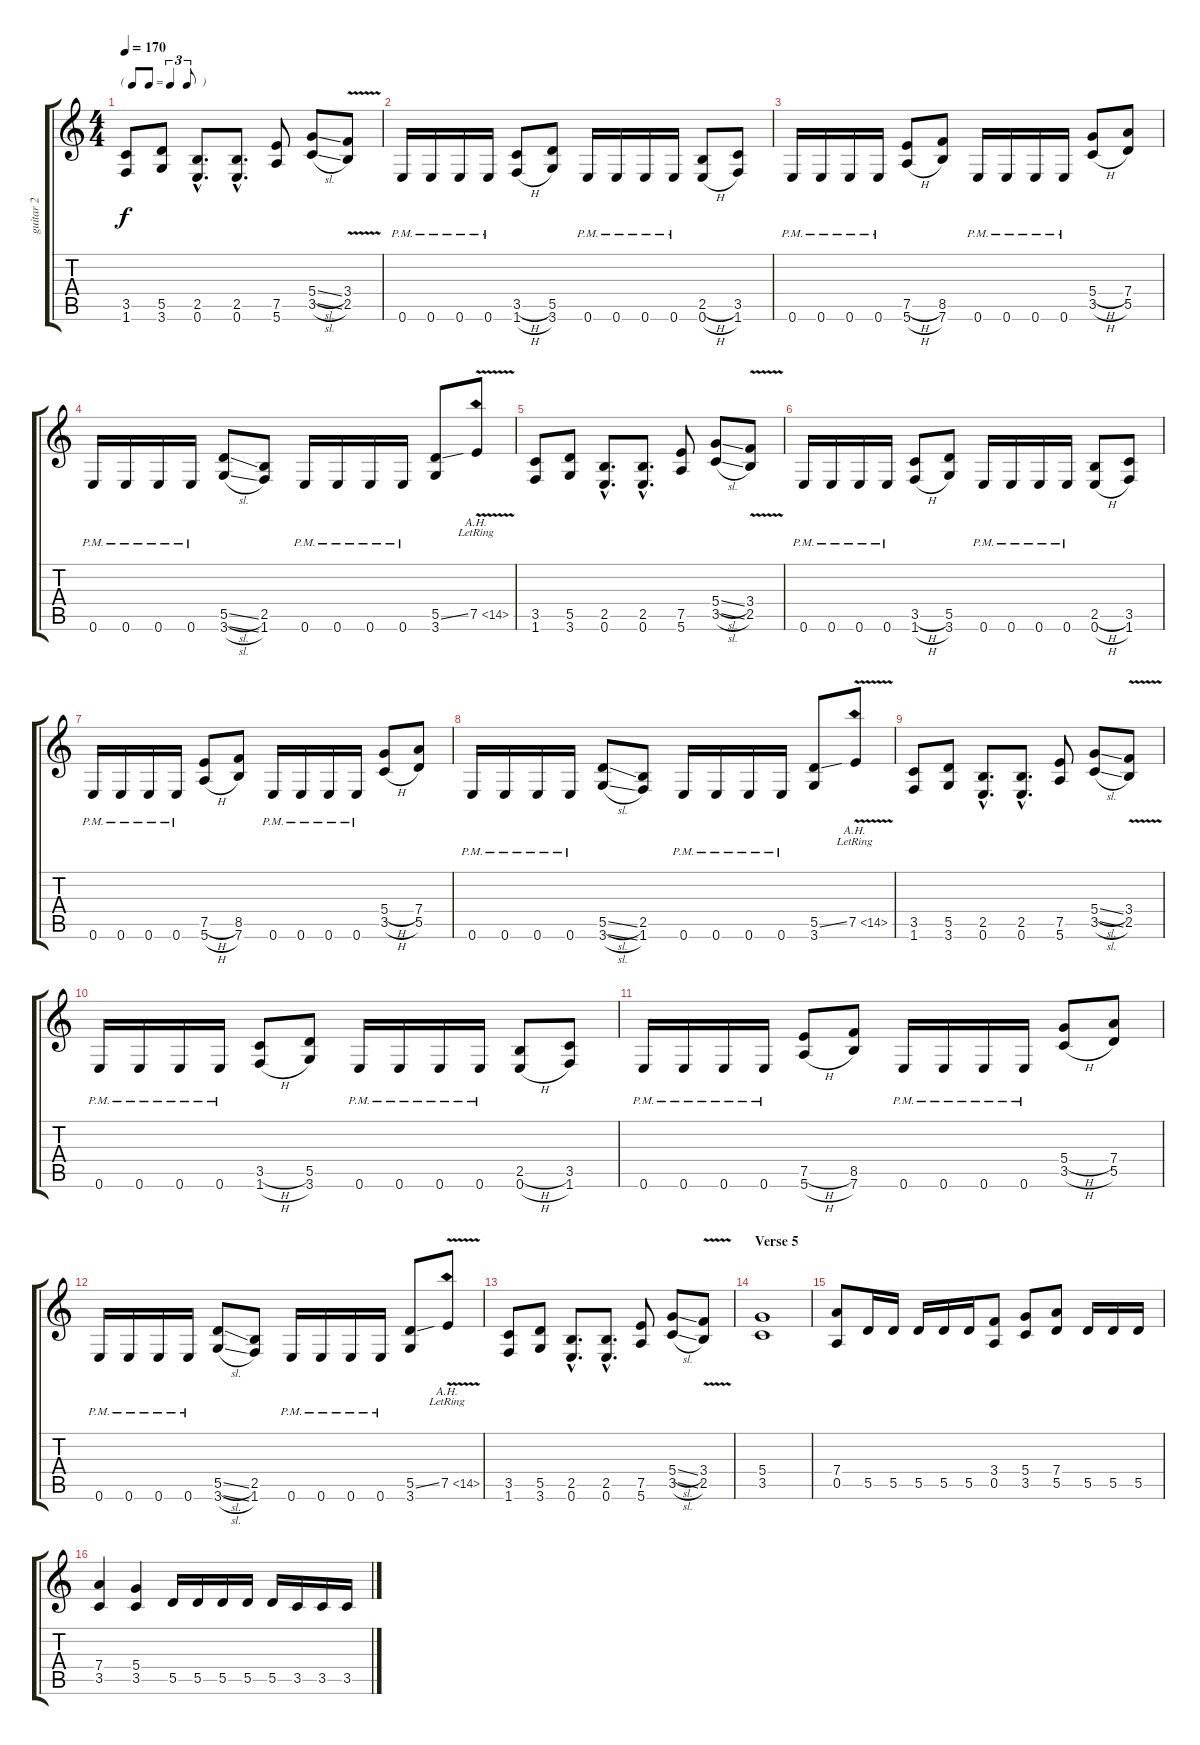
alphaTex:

\track ("guitar 2" "guitar 2") {instrument distortionguitar}
\staff {score tabs}
\tuning (E4 B3 G3 D3 A2 E2) {hide}
\ts (4 4)
\tf triplet8th
\tempo 170
\clef g2
\ks c
(3.5 1.6).8{dy f} (5.5 3.6).8 (2.5{hac} 0.6{hac}).8{d} (2.5{hac} 0.6{hac}).8{d} (7.5 5.6).8 (5.4{sl} 3.5{sl}).8 (3.4{v} 2.5).8 |
0.6{pm}.16 0.6{pm}.16 0.6{pm}.16 0.6{pm}.16 (3.5{h} 1.6{h}).8 (5.5 3.6).8 0.6{pm}.16 0.6{pm}.16 0.6{pm}.16 0.6{pm}.16 (2.5{h} 0.6{h}).8 (3.5 1.6).8 |
0.6{pm}.16 0.6{pm}.16 0.6{pm}.16 0.6{pm}.16 (7.5{h} 5.6{h}).8 (8.5 7.6).8 0.6{pm}.16 0.6{pm}.16 0.6{pm}.16 0.6{pm}.16 (5.4{h} 3.5{h}).8 (7.4 5.5).8 |
0.6{pm}.16 0.6{pm}.16 0.6{pm}.16 0.6{pm}.16 (5.5{sl} 3.6{sl}).8 (2.5 1.6).8 0.6{pm}.16 0.6{pm}.16 0.6{pm}.16 0.6{pm}.16 (5.5{ss} 3.6).8 7.5{ah 7 v lr}.8 |
(3.5 1.6).8 (5.5 3.6).8 (2.5{hac} 0.6{hac}).8{d} (2.5{hac} 0.6{hac}).8{d} (7.5 5.6).8 (5.4{sl} 3.5{sl}).8 (3.4{v} 2.5).8 |
0.6{pm}.16 0.6{pm}.16 0.6{pm}.16 0.6{pm}.16 (3.5{h} 1.6{h}).8 (5.5 3.6).8 0.6{pm}.16 0.6{pm}.16 0.6{pm}.16 0.6{pm}.16 (2.5{h} 0.6{h}).8 (3.5 1.6).8 |
0.6{pm}.16 0.6{pm}.16 0.6{pm}.16 0.6{pm}.16 (7.5{h} 5.6{h}).8 (8.5 7.6).8 0.6{pm}.16 0.6{pm}.16 0.6{pm}.16 0.6{pm}.16 (5.4{h} 3.5{h}).8 (7.4 5.5).8 |
0.6{pm}.16 0.6{pm}.16 0.6{pm}.16 0.6{pm}.16 (5.5{sl} 3.6{sl}).8 (2.5 1.6).8 0.6{pm}.16 0.6{pm}.16 0.6{pm}.16 0.6{pm}.16 (5.5{ss} 3.6).8 7.5{ah 7 v lr}.8 |
(3.5 1.6).8 (5.5 3.6).8 (2.5{hac} 0.6{hac}).8{d} (2.5{hac} 0.6{hac}).8{d} (7.5 5.6).8 (5.4{sl} 3.5{sl}).8 (3.4{v} 2.5).8 |
0.6{pm}.16 0.6{pm}.16 0.6{pm}.16 0.6{pm}.16 (3.5{h} 1.6{h}).8 (5.5 3.6).8 0.6{pm}.16 0.6{pm}.16 0.6{pm}.16 0.6{pm}.16 (2.5{h} 0.6{h}).8 (3.5 1.6).8 |
0.6{pm}.16 0.6{pm}.16 0.6{pm}.16 0.6{pm}.16 (7.5{h} 5.6{h}).8 (8.5 7.6).8 0.6{pm}.16 0.6{pm}.16 0.6{pm}.16 0.6{pm}.16 (5.4{h} 3.5{h}).8 (7.4 5.5).8 |
0.6{pm}.16 0.6{pm}.16 0.6{pm}.16 0.6{pm}.16 (5.5{sl} 3.6{sl}).8 (2.5 1.6).8 0.6{pm}.16 0.6{pm}.16 0.6{pm}.16 0.6{pm}.16 (5.5{ss} 3.6).8 7.5{ah 7 v lr}.8 |
(3.5 1.6).8 (5.5 3.6).8 (2.5{hac} 0.6{hac}).8{d} (2.5{hac} 0.6{hac}).8{d} (7.5 5.6).8 (5.4{sl} 3.5{sl}).8 (3.4{v} 2.5).8 |
\section ("" "Verse 5")
(5.4 3.5).1 |
(7.4 0.5).8 5.5.16 5.5.16 5.5.16 5.5.16 5.5.16 (3.4 0.5).8 (5.4 3.5).8 (7.4 5.5).8 5.5.16 5.5.16 5.5.16 |
(7.4 3.5).4 (5.4 3.5).4 5.5.16 5.5.16 5.5.16 5.5.16 5.5.16 3.5.16 3.5.16 3.5.16
